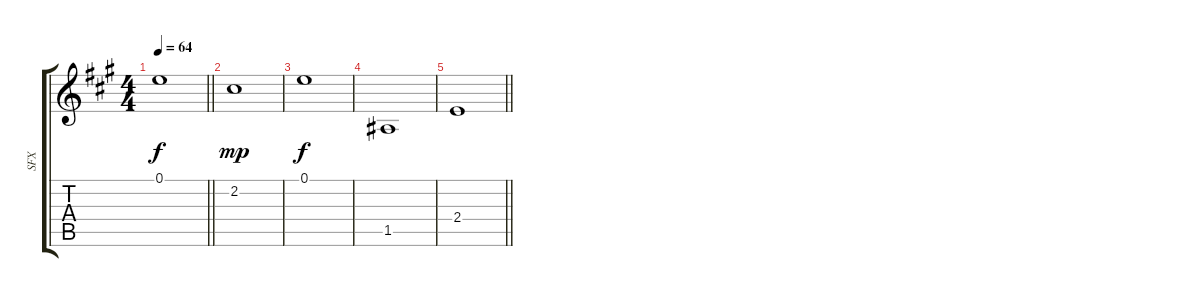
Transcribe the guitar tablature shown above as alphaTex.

\track ("SFX" "SFX") {instrument slapbass1}
\staff {score tabs}
\tuning (E4 B3 G3 D3 A2 E2) {hide}
\ts (4 4)
\tempo 64
\clef g2
\barLineRight lightlight
\ks f#minor
0.1.1{dy f} |
2.2.1{dy mp} |
0.1.1{dy f} |
1.5.1 |
\barLineRight lightlight
2.4.1
